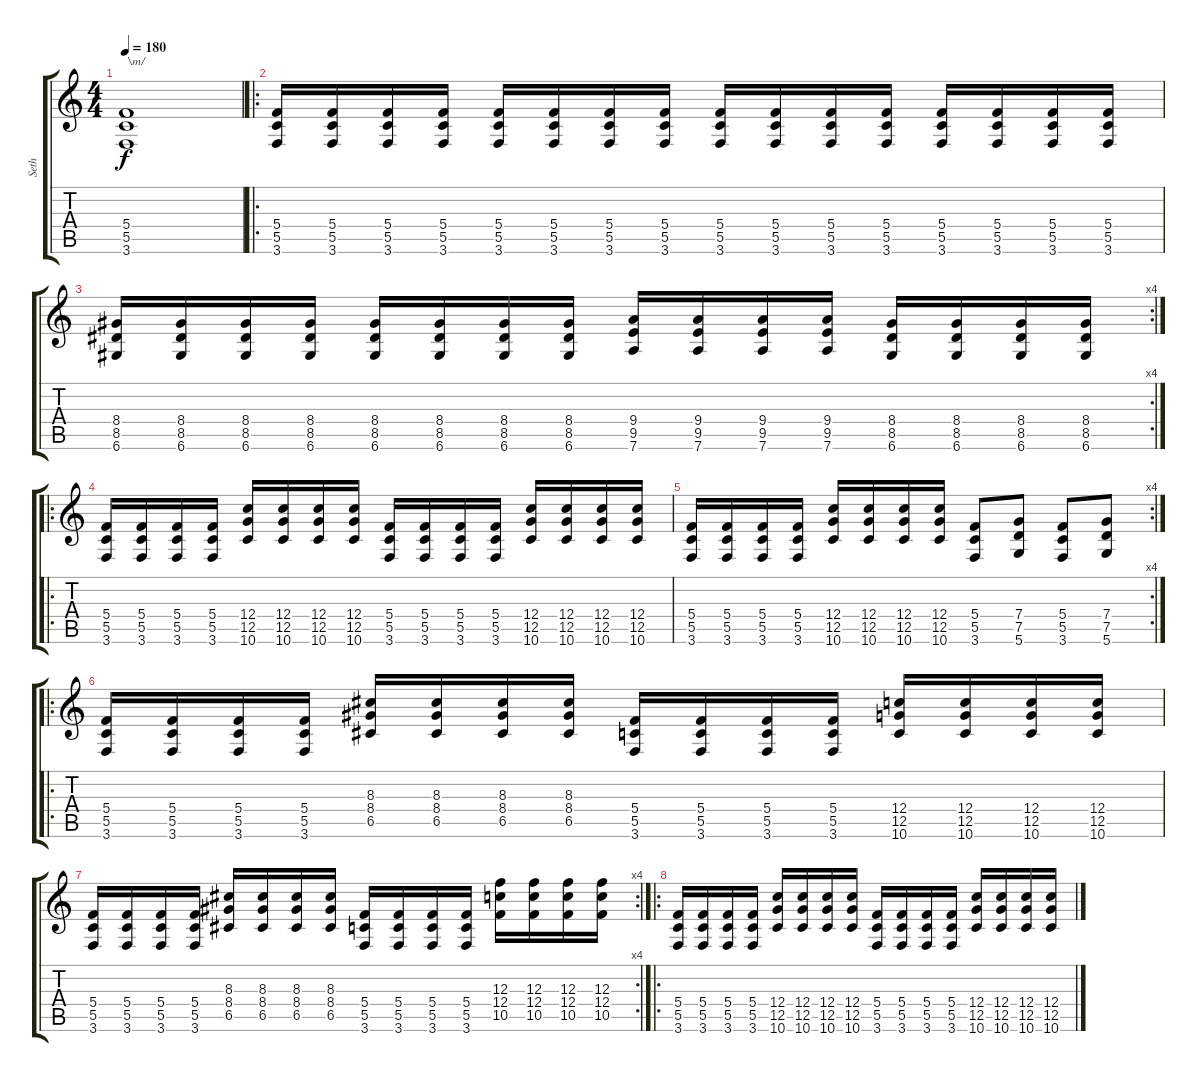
\track ("Seth" "Seth") {instrument distortionguitar}
\staff {score tabs}
\tuning (D4 A3 F3 C3 G2 D2) {hide}
\ts (4 4)
\tempo 180
\clef g2
\ks c
(5.4 5.5 3.6).1{txt "\\m/" dy f volume 15} |
\ro
(5.4 5.5 3.6).16 (5.4 5.5 3.6).16 (5.4 5.5 3.6).16 (5.4 5.5 3.6).16 (5.4 5.5 3.6).16 (5.4 5.5 3.6).16 (5.4 5.5 3.6).16 (5.4 5.5 3.6).16 (5.4 5.5 3.6).16 (5.4 5.5 3.6).16 (5.4 5.5 3.6).16 (5.4 5.5 3.6).16 (5.4 5.5 3.6).16 (5.4 5.5 3.6).16 (5.4 5.5 3.6).16 (5.4 5.5 3.6).16 |
\rc 4
(8.4 8.5 6.6).16 (8.4 8.5 6.6).16 (8.4 8.5 6.6).16 (8.4 8.5 6.6).16 (8.4 8.5 6.6).16 (8.4 8.5 6.6).16 (8.4 8.5 6.6).16 (8.4 8.5 6.6).16 (9.4 9.5 7.6).16 (9.4 9.5 7.6).16 (9.4 9.5 7.6).16 (9.4 9.5 7.6).16 (8.4 8.5 6.6).16 (8.4 8.5 6.6).16 (8.4 8.5 6.6).16 (8.4 8.5 6.6).16 |
\ro
(5.4 5.5 3.6).16 (5.4 5.5 3.6).16 (5.4 5.5 3.6).16 (5.4 5.5 3.6).16 (12.4 12.5 10.6).16 (12.4 12.5 10.6).16 (12.4 12.5 10.6).16 (12.4 12.5 10.6).16 (5.4 5.5 3.6).16 (5.4 5.5 3.6).16 (5.4 5.5 3.6).16 (5.4 5.5 3.6).16 (12.4 12.5 10.6).16 (12.4 12.5 10.6).16 (12.4 12.5 10.6).16 (12.4 12.5 10.6).16 |
\rc 4
(5.4 5.5 3.6).16 (5.4 5.5 3.6).16 (5.4 5.5 3.6).16 (5.4 5.5 3.6).16 (12.4 12.5 10.6).16 (12.4 12.5 10.6).16 (12.4 12.5 10.6).16 (12.4 12.5 10.6).16 (5.4 5.5 3.6).8 (7.4 7.5 5.6).8 (5.4 5.5 3.6).8 (7.4 7.5 5.6).8 |
\ro
(5.4 5.5 3.6).16 (5.4 5.5 3.6).16 (5.4 5.5 3.6).16 (5.4 5.5 3.6).16 (8.3 8.4 6.5).16 (8.3 8.4 6.5).16 (8.3 8.4 6.5).16 (8.3 8.4 6.5).16 (5.4 5.5 3.6).16 (5.4 5.5 3.6).16 (5.4 5.5 3.6).16 (5.4 5.5 3.6).16 (12.4 12.5 10.6).16 (12.4 12.5 10.6).16 (12.4 12.5 10.6).16 (12.4 12.5 10.6).16 |
\rc 4
(5.4 5.5 3.6).16 (5.4 5.5 3.6).16 (5.4 5.5 3.6).16 (5.4 5.5 3.6).16 (8.3 8.4 6.5).16 (8.3 8.4 6.5).16 (8.3 8.4 6.5).16 (8.3 8.4 6.5).16 (5.4 5.5 3.6).16 (5.4 5.5 3.6).16 (5.4 5.5 3.6).16 (5.4 5.5 3.6).16 (12.3 12.4 10.5).16 (12.3 12.4 10.5).16 (12.3 12.4 10.5).16 (12.3 12.4 10.5).16 |
\ro
(5.4 5.5 3.6).16 (5.4 5.5 3.6).16 (5.4 5.5 3.6).16 (5.4 5.5 3.6).16 (12.4 12.5 10.6).16 (12.4 12.5 10.6).16 (12.4 12.5 10.6).16 (12.4 12.5 10.6).16 (5.4 5.5 3.6).16 (5.4 5.5 3.6).16 (5.4 5.5 3.6).16 (5.4 5.5 3.6).16 (12.4 12.5 10.6).16 (12.4 12.5 10.6).16 (12.4 12.5 10.6).16 (12.4 12.5 10.6).16
